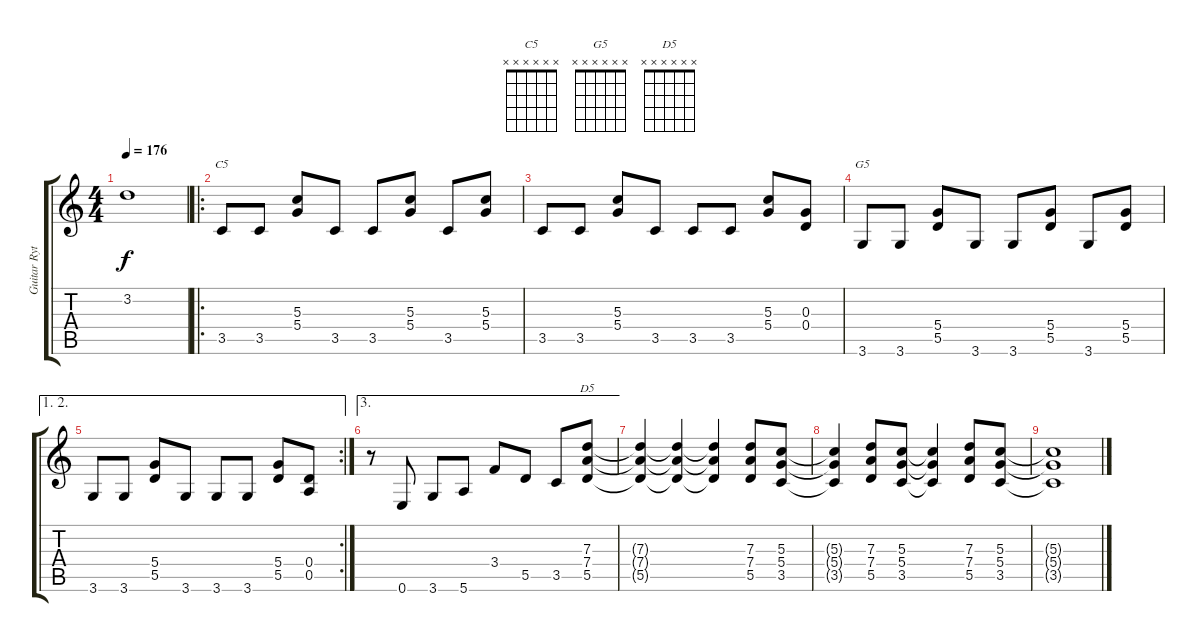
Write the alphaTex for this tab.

\track ("Guitar Rythm 1" "Guitar Ryt") {instrument overdrivenguitar}
\staff {score tabs}
\tuning (E4 B3 G3 D3 A2 E2) {hide}
\chord ("C5" x x x x x x)
\chord ("G5" x x x x x x)
\chord ("D5" x x x x x x)
\ts (4 4)
\tempo 176
\clef g2
\ks c
3.2.1{dy f} |
\ro
3.5.8{ch "C5"} 3.5.8 (5.3 5.4).8 3.5.8 3.5.8 (5.3 5.4).8 3.5.8 (5.3 5.4).8 |
3.5.8 3.5.8 (5.3 5.4).8 3.5.8 3.5.8 3.5.8 (5.3 5.4).8 (0.3 0.4).8 |
3.6.8{ch "G5"} 3.6.8 (5.4 5.5).8 3.6.8 3.6.8 (5.4 5.5).8 3.6.8 (5.4 5.5).8 |
\ae (1 2)
\rc 2
3.6.8 3.6.8 (5.4 5.5).8 3.6.8 3.6.8 3.6.8 (5.4 5.5).8 (0.4 0.5).8 |
\ae 3
r.8 0.6.8 3.6.8 5.6.8 3.4.8 5.5.8 3.5.8 (7.3 7.4 5.5).8{ch "D5"} |
(7.3{t} 7.4{t} 5.5{t}).4 (7.3{t} 7.4{t} 5.5{t}).4 (7.3{t} 7.4{t} 5.5{t}).4 (7.3 7.4 5.5).8 (5.3 5.4 3.5).8 |
(5.3{t} 5.4{t} 3.5{t}).4 (7.3 7.4 5.5).8 (5.3 5.4 3.5).8 (5.3{t} 5.4{t} 3.5{t}).4 (7.3 7.4 5.5).8 (5.3 5.4 3.5).8 |
(5.3{t} 5.4{t} 3.5{t}).1
